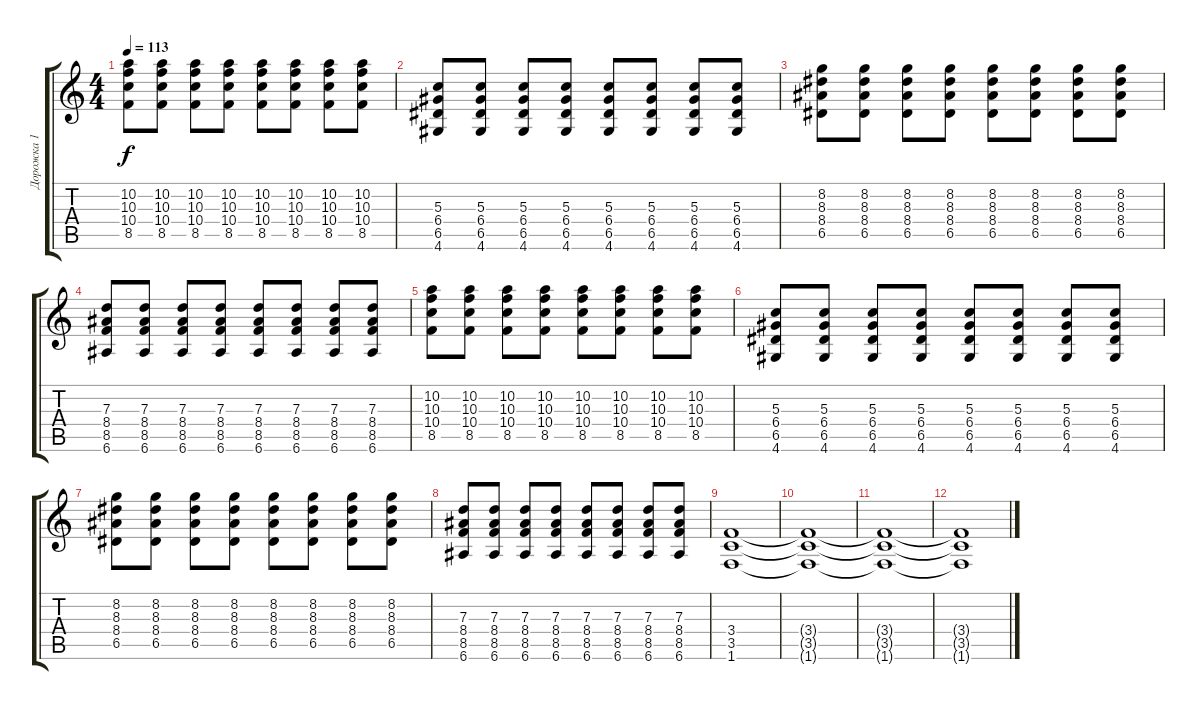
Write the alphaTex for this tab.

\track ("Дорожка 1" "Дорожка 1") {instrument distortionguitar}
\staff {score tabs}
\tuning (E4 B3 G3 D3 A2 E2) {hide}
\ts (4 4)
\tempo 113
\clef g2
\ks c
(10.2 10.3 10.4 8.5).8{dy f} (10.2 10.3 10.4 8.5).8 (10.2 10.3 10.4 8.5).8 (10.2 10.3 10.4 8.5).8 (10.2 10.3 10.4 8.5).8 (10.2 10.3 10.4 8.5).8 (10.2 10.3 10.4 8.5).8 (10.2 10.3 10.4 8.5).8 |
(5.3 6.4 6.5 4.6).8 (5.3 6.4 6.5 4.6).8 (5.3 6.4 6.5 4.6).8 (5.3 6.4 6.5 4.6).8 (5.3 6.4 6.5 4.6).8 (5.3 6.4 6.5 4.6).8 (5.3 6.4 6.5 4.6).8 (5.3 6.4 6.5 4.6).8 |
(8.2 8.3 8.4 6.5).8 (8.2 8.3 8.4 6.5).8 (8.2 8.3 8.4 6.5).8 (8.2 8.3 8.4 6.5).8 (8.2 8.3 8.4 6.5).8 (8.2 8.3 8.4 6.5).8 (8.2 8.3 8.4 6.5).8 (8.2 8.3 8.4 6.5).8 |
(7.3 8.4 8.5 6.6).8 (7.3 8.4 8.5 6.6).8 (7.3 8.4 8.5 6.6).8 (7.3 8.4 8.5 6.6).8 (7.3 8.4 8.5 6.6).8 (7.3 8.4 8.5 6.6).8 (7.3 8.4 8.5 6.6).8 (7.3 8.4 8.5 6.6).8 |
(10.2 10.3 10.4 8.5).8 (10.2 10.3 10.4 8.5).8 (10.2 10.3 10.4 8.5).8 (10.2 10.3 10.4 8.5).8 (10.2 10.3 10.4 8.5).8 (10.2 10.3 10.4 8.5).8 (10.2 10.3 10.4 8.5).8 (10.2 10.3 10.4 8.5).8 |
(5.3 6.4 6.5 4.6).8 (5.3 6.4 6.5 4.6).8 (5.3 6.4 6.5 4.6).8 (5.3 6.4 6.5 4.6).8 (5.3 6.4 6.5 4.6).8 (5.3 6.4 6.5 4.6).8 (5.3 6.4 6.5 4.6).8 (5.3 6.4 6.5 4.6).8 |
(8.2 8.3 8.4 6.5).8 (8.2 8.3 8.4 6.5).8 (8.2 8.3 8.4 6.5).8 (8.2 8.3 8.4 6.5).8 (8.2 8.3 8.4 6.5).8 (8.2 8.3 8.4 6.5).8 (8.2 8.3 8.4 6.5).8 (8.2 8.3 8.4 6.5).8 |
(7.3 8.4 8.5 6.6).8 (7.3 8.4 8.5 6.6).8 (7.3 8.4 8.5 6.6).8 (7.3 8.4 8.5 6.6).8 (7.3 8.4 8.5 6.6).8 (7.3 8.4 8.5 6.6).8 (7.3 8.4 8.5 6.6).8 (7.3 8.4 8.5 6.6).8 |
(3.4 3.5 1.6).1 |
(3.4{t} 3.5{t} 1.6{t}).1{volume 10} |
(3.4{t} 3.5{t} 1.6{t}).1{volume 7} |
(3.4{t} 3.5{t} 1.6{t}).1{volume 4}
